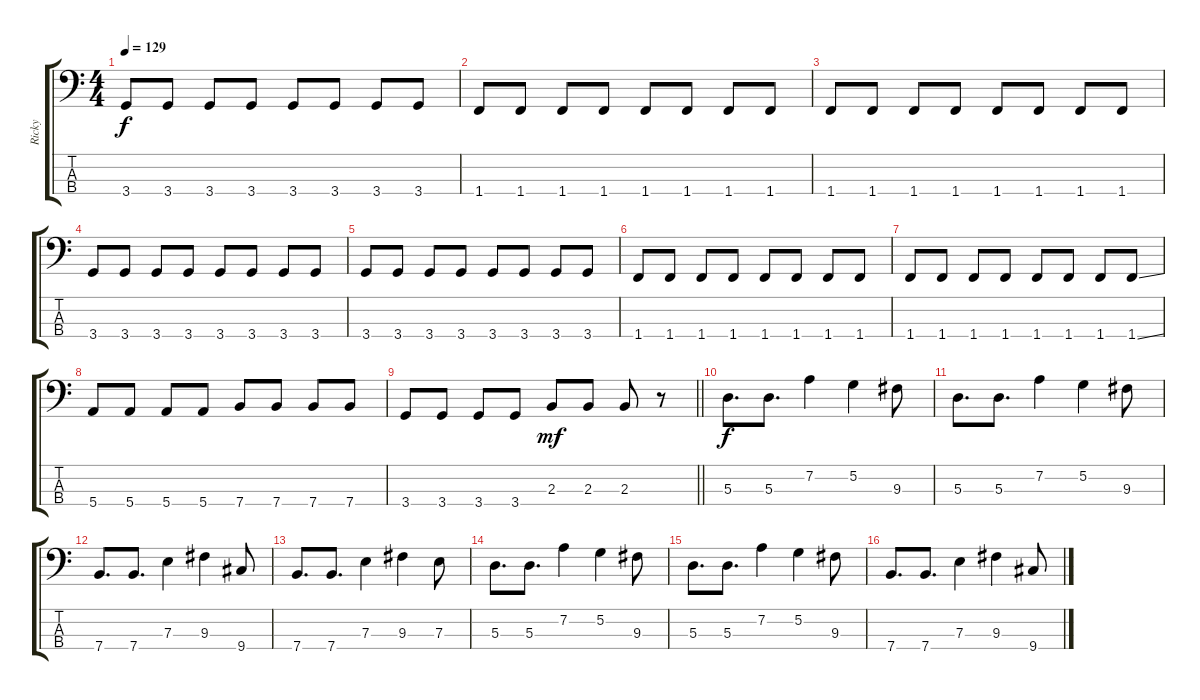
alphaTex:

\track ("Ricky" "Ricky") {instrument electricbasspick}
\staff {score tabs}
\tuning (G2 D2 A1 E1) {hide}
\ts (4 4)
\tempo 129
\clef f4
\ks c
3.4.8{dy f} 3.4.8 3.4.8 3.4.8 3.4.8 3.4.8 3.4.8 3.4.8 |
1.4.8 1.4.8 1.4.8 1.4.8 1.4.8 1.4.8 1.4.8 1.4.8 |
1.4.8 1.4.8 1.4.8 1.4.8 1.4.8 1.4.8 1.4.8 1.4.8 |
3.4.8 3.4.8 3.4.8 3.4.8 3.4.8 3.4.8 3.4.8 3.4.8 |
3.4.8 3.4.8 3.4.8 3.4.8 3.4.8 3.4.8 3.4.8 3.4.8 |
1.4.8 1.4.8 1.4.8 1.4.8 1.4.8 1.4.8 1.4.8 1.4.8 |
1.4.8 1.4.8 1.4.8 1.4.8 1.4.8 1.4.8 1.4.8 1.4{ss}.8 |
5.4.8 5.4.8 5.4.8 5.4.8 7.4.8 7.4.8 7.4.8 7.4.8 |
\barLineRight lightlight
3.4.8 3.4.8 3.4.8 3.4.8 2.3.8{dy mf} 2.3.8 2.3.8 r.8 |
5.3.8{d dy f} 5.3.8{d} 7.2.4 5.2.4 9.3.8 |
5.3.8{d} 5.3.8{d} 7.2.4 5.2.4 9.3.8 |
7.4.8{d} 7.4.8{d} 7.3.4 9.3.4 9.4.8 |
7.4.8{d} 7.4.8{d} 7.3.4 9.3.4 7.3.8 |
5.3.8{d} 5.3.8{d} 7.2.4 5.2.4 9.3.8 |
5.3.8{d} 5.3.8{d} 7.2.4 5.2.4 9.3.8 |
7.4.8{d} 7.4.8{d} 7.3.4 9.3.4 9.4.8
